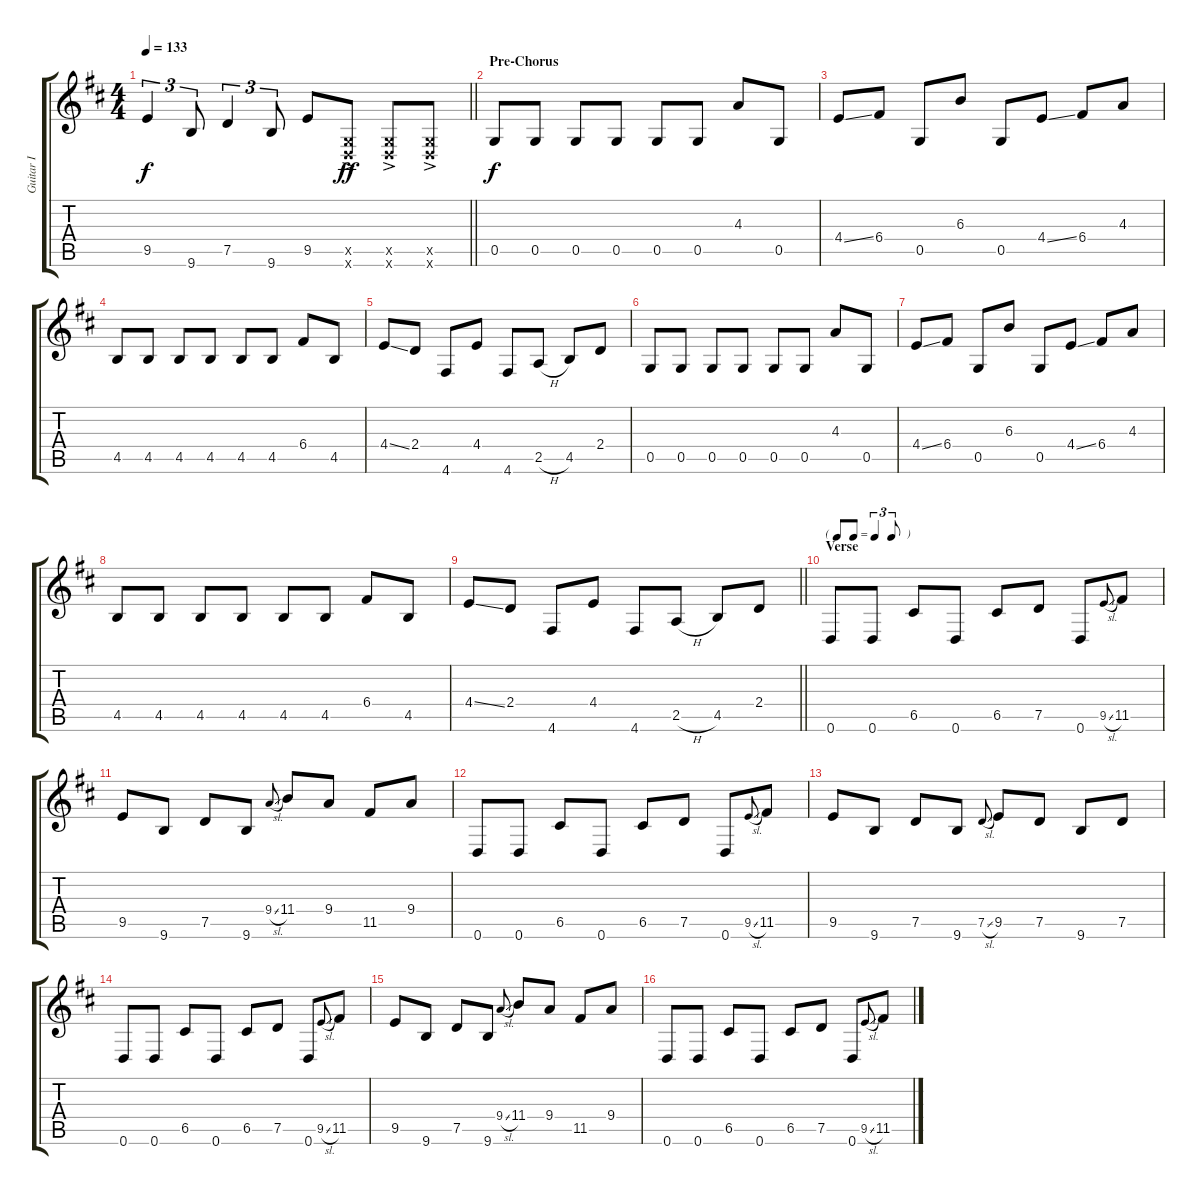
\track ("Guitar I" "Guitar I") {instrument overdrivenguitar}
\staff {score tabs}
\tuning (D4 A3 F3 C3 G2 D2) {hide}
\ts (4 4)
\tempo 133
\clef g2
\barLineRight lightlight
\ks d
9.5.4{tu (3 2) dy f} 9.6.8{tu (3 2)} 7.5.4{tu (3 2)} 9.6.8{tu (3 2)} 9.5.8 (0.5{ac x} 0.6{ac x}).8{dy ff} (0.5{ac x} 0.6{ac x}).8 (0.5{ac x} 0.6{ac x}).8 |
\section ("" "Pre-Chorus")
0.5.8{dy f} 0.5.8 0.5.8 0.5.8 0.5.8 0.5.8 4.3.8 0.5.8 |
4.4{ss}.8 6.4.8 0.5.8 6.3.8 0.5.8 4.4{ss}.8 6.4.8 4.3.8 |
4.5.8 4.5.8 4.5.8 4.5.8 4.5.8 4.5.8 6.4.8 4.5.8 |
4.4{ss}.8 2.4.8 4.6.8 4.4.8 4.6.8 2.5{h}.8 4.5.8 2.4.8 |
0.5.8 0.5.8 0.5.8 0.5.8 0.5.8 0.5.8 4.3.8 0.5.8 |
4.4{ss}.8 6.4.8 0.5.8 6.3.8 0.5.8 4.4{ss}.8 6.4.8 4.3.8 |
4.5.8 4.5.8 4.5.8 4.5.8 4.5.8 4.5.8 6.4.8 4.5.8 |
\barLineRight lightlight
4.4{ss}.8 2.4.8 4.6.8 4.4.8 4.6.8 2.5{h}.8 4.5.8 2.4.8 |
\tf triplet8th
\section ("" "Verse")
0.6.8 0.6.8 6.5.8 0.6.8 6.5.8 7.5.8 0.6.8 9.5{sl}.8{gr onbeat} 11.5.8 |
9.5.8 9.6.8 7.5.8 9.6.8 9.4{sl}.8{gr onbeat} 11.4.8 9.4.8 11.5.8 9.4.8 |
0.6.8 0.6.8 6.5.8 0.6.8 6.5.8 7.5.8 0.6.8 9.5{sl}.8{gr onbeat} 11.5.8 |
9.5.8 9.6.8 7.5.8 9.6.8 7.5{sl}.8{gr onbeat} 9.5.8 7.5.8 9.6.8 7.5.8 |
0.6.8 0.6.8 6.5.8 0.6.8 6.5.8 7.5.8 0.6.8 9.5{sl}.8{gr onbeat} 11.5.8 |
9.5.8 9.6.8 7.5.8 9.6.8 9.4{sl}.8{gr onbeat} 11.4.8 9.4.8 11.5.8 9.4.8 |
0.6.8 0.6.8 6.5.8 0.6.8 6.5.8 7.5.8 0.6.8 9.5{sl}.8{gr onbeat} 11.5.8
